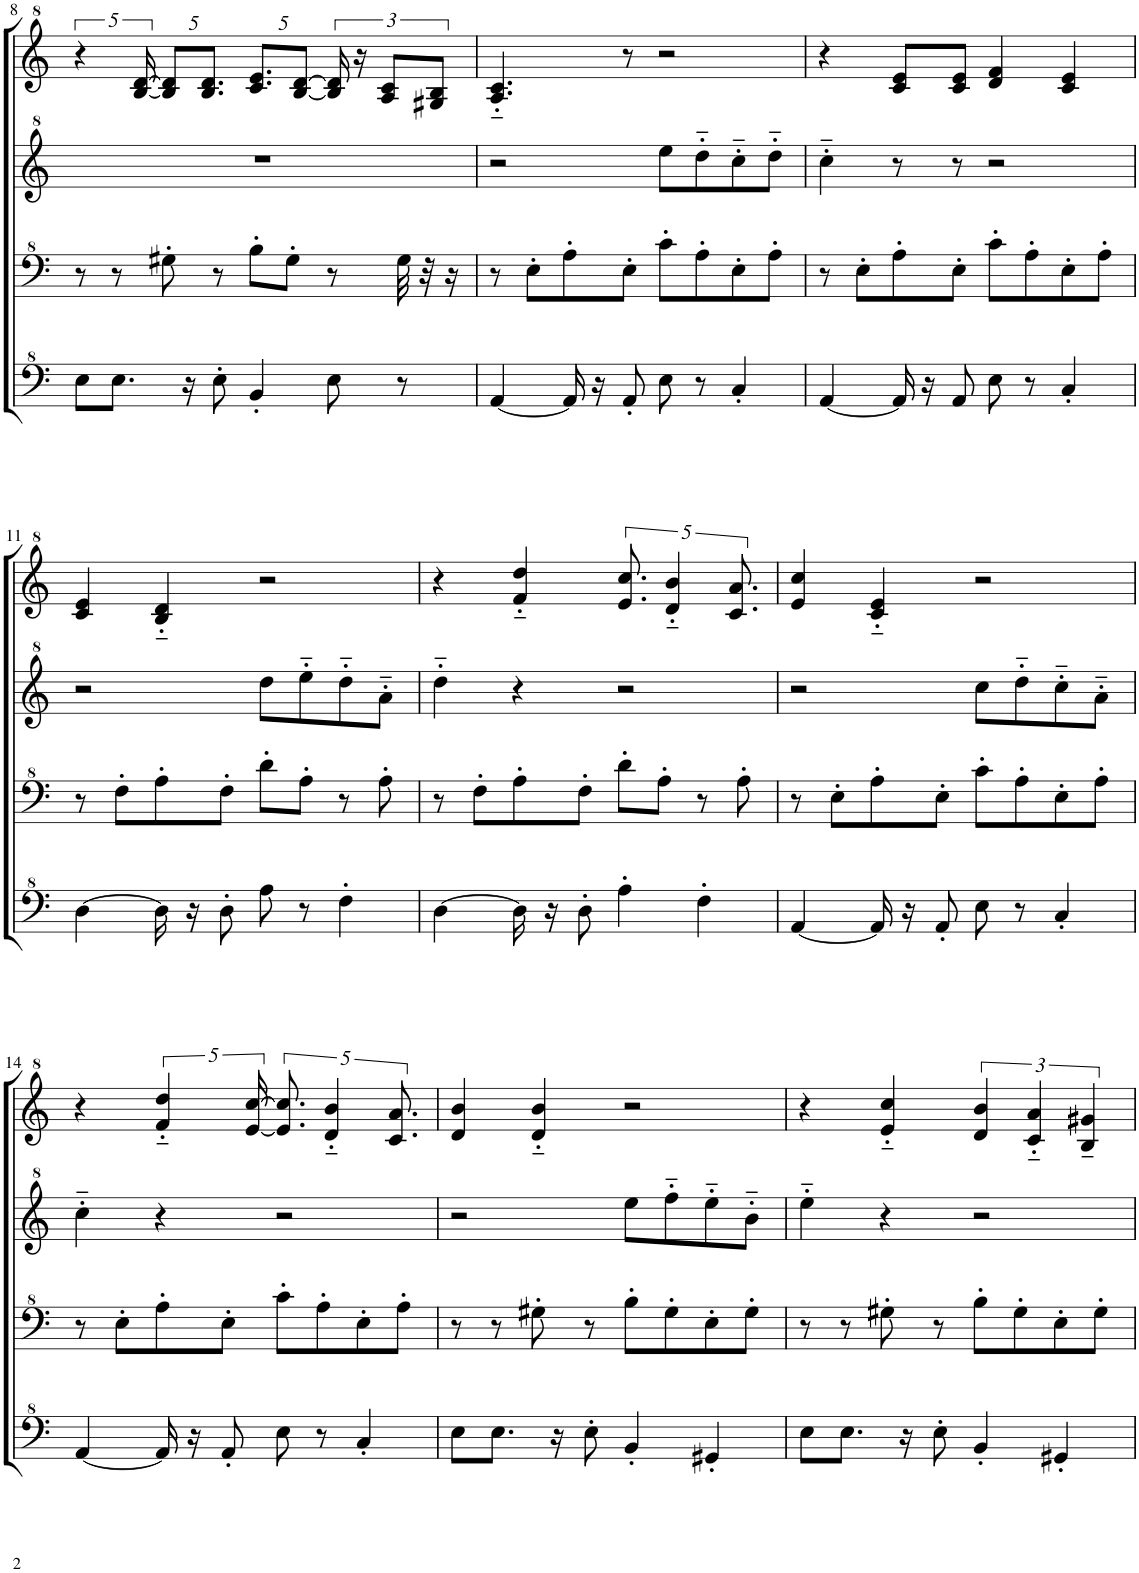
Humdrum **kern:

**kern	**kern	**kern	**kern
*part1	*part1	*part1	*part1
*staff4	*staff3	*staff2	*staff1
*I"Model III	*	*	*
!!LO:PB:g=z
*clefF^4	*clefF^4	*clefG^2	*clefG^2
*k[]	*k[]	*k[]	*k[]
*M4/4	*M4/4	*M4/4	*M4/4
=8	=8	=8	=8
8e\L	8r	1r	5r
8.e\J	8r	.	.
.	.	.	[20b/ [20dd/
*	*	*	*Xbrackettup
.	8g#X'\	.	10b/] 10dd/]L
16r	.	.	.
.	.	.	10.b/ 10.dd/J
8e'\	8r	.	.
4B'/	8b'\L	.	10.cc/ 10.ee/L
.	8g#'\J	.	.
.	.	.	[10b/ [10dd/J
*	*	*	*brackettup
8e\	8r	.	24b/] 24dd/]
.	.	.	24r
.	.	.	12a/ 12cc/L
8r	32g#\	.	.
.	32r	.	.
.	.	.	12g#X/ 12b/J
.	16r	.	.
=9	=9	=9	=9
[4A/	8r	2r	4.a/'~ 4.cc/'~
.	8e'\L	.	.
16A/]	8a'\	.	.
16r	.	.	.
8A'/	8e'\J	.	8r
8e\	8cc'\L	8eee\L	2r
8r	8a'\	8ddd'~\	.
4c'/	8e'\	8ccc'~\	.
.	8a'\J	8ddd'~\J	.
=10	=10	=10	=10
[4A/	8r	4ccc'~\	4r
.	8e'\L	.	.
16A/]	8a'\	8r	8cc/ 8ee/L
16r	.	.	.
8A/	8e'\J	8r	8cc/ 8ee/J
8e\	8cc'\L	2r	4dd/ 4ff/
8r	8a'\	.	.
4c'/	8e'\	.	4cc/ 4ee/
.	8a'\J	.	.
!!LO:LB:g=z
=11	=11	=11	=11
[4d\	8r	2r	4cc/ 4ee/
.	8f'\L	.	.
16d\]	8a'\	.	4b/'~ 4dd/'~
16r	.	.	.
8d'\	8f'\J	.	.
8a\	8dd'\L	8ddd\L	2r
8r	8a'\J	8eee'~\	.
4f'\	8r	8ddd'~\	.
.	8a'\	8aa'~\J	.
=12	=12	=12	=12
[4d\	8r	4ddd'~\	4r
.	8f'\L	.	.
16d\]	8a'\	4r	4ff/'~ 4ddd/'~
16r	.	.	.
8d'\	8f'\J	.	.
4a'\	8dd'\L	2r	10.ee/ 10.ccc/
.	8a'\J	.	.
.	.	.	5dd/'~ 5bb/'~
4f'\	8r	.	.
.	.	.	10.cc/ 10.aa/
.	8a'\	.	.
=13	=13	=13	=13
[4A/	8r	2r	4ee/ 4ccc/
.	8e'\L	.	.
16A/]	8a'\	.	4cc/'~ 4ee/'~
16r	.	.	.
8A'/	8e'\J	.	.
8e\	8cc'\L	8ccc\L	2r
8r	8a'\	8ddd'~\	.
4c'/	8e'\	8ccc'~\	.
.	8a'\J	8aa'~\J	.
!!LO:LB:g=z
=14	=14	=14	=14
[4A/	8r	4ccc'~\	4r
.	8e'\L	.	.
16A/]	8a'\	4r	5ff/'~ 5ddd/'~
16r	.	.	.
8A'/	8e'\J	.	.
.	.	.	[20ee/ [20ccc/
8e\	8cc'\L	2r	10.ee/] 10.ccc/]
8r	8a'\	.	.
.	.	.	5dd/'~ 5bb/'~
4c'/	8e'\	.	.
.	.	.	10.cc/ 10.aa/
.	8a'\J	.	.
=15	=15	=15	=15
8e\L	8r	2r	4dd/ 4bb/
8.e\J	8r	.	.
.	8g#X'\	.	4dd/'~ 4bb/'~
16r	.	.	.
8e'\	8r	.	.
4B'/	8b'\L	8eee\L	2r
.	8g#'\	8fff'~\	.
4G#X'/	8e'\	8eee'~\	.
.	8g#'\J	8bb'~\J	.
=16	=16	=16	=16
8e\L	8r	4eee'~\	4r
8.e\J	8r	.	.
.	8g#X'\	4r	4ee/'~ 4ccc/'~
16r	.	.	.
8e'\	8r	.	.
4B'/	8b'\L	2r	6dd/ 6bb/
.	8g#'\	.	.
.	.	.	6cc/'~ 6aa/'~
4G#X'/	8e'\	.	.
.	.	.	6b/~ 6gg#X/~
.	8g#'\J	.	.
=	=	=	=
*-	*-	*-	*-
